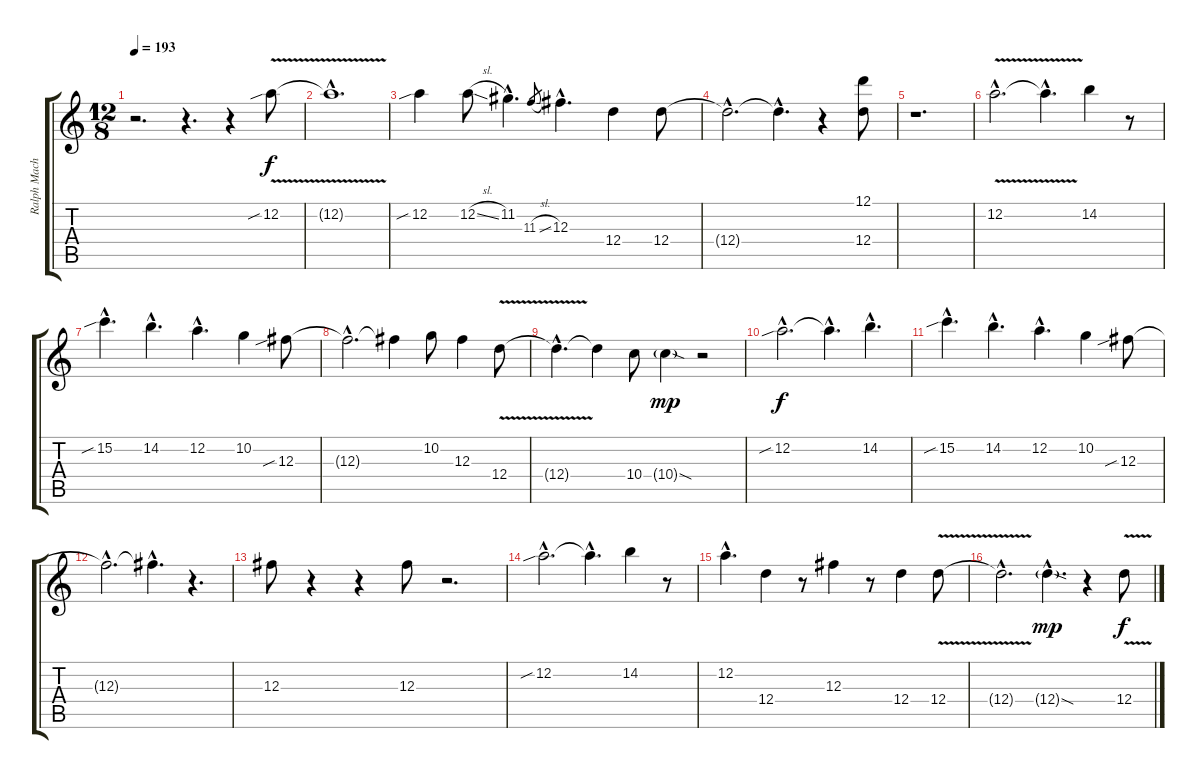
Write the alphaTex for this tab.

\track ("Ralph Machio (open D)" "Ralph Mach") {instrument electricguitarclean}
\staff {score tabs}
\tuning (D4 A3 Gb3 D3 A2 D2) {hide}
\ts (12 8)
\tempo 193
\clef g2
\ks c
r.2{d dy f} r.4{d} r.4 12.2{v sib}.8 |
12.2{hac t}.1{d} |
12.2{sib}.4 12.2{sl}.8 11.2{hac}.4{d} 11.3{sl}.8{gr} 12.3{hac}.4{d} 12.4.4 12.4.8 |
12.4{hac t}.2{d} 12.4{hac t}.4{d} r.4 (12.1 12.4).8 |
r.1{d} |
12.2{v hac}.2{d} 12.2{hac t}.4{d} 14.2.4 r.8 |
15.2{sib hac}.4{d} 14.2{hac}.4{d} 12.2{hac}.4{d} 10.2.4 12.3{sib}.8 |
12.3{hac t}.2{d} 12.3{t}.4 10.2.8 12.3.4 12.4{v}.8 |
12.4{hac t}.4{d} 12.4{t}.4 10.4.8 10.4{sod g}.4{dy mp} r.2 |
12.2{sib hac}.2{d dy f} 12.2{hac t}.4{d} 14.2{hac}.4{d} |
15.2{sib hac}.4{d} 14.2{hac}.4{d} 12.2{hac}.4{d} 10.2.4 12.3{sib}.8 |
12.3{hac t}.2{d} 12.3{hac t}.4{d} r.4{d} |
12.3.8 r.4 r.4 12.3.8 r.2{d} |
12.2{sib hac}.2{d} 12.2{hac t}.4{d} 14.2.4 r.8 |
12.2{hac}.4{d} 12.4.4 r.8 12.3.4 r.8 12.4.4 12.4{v}.8 |
12.4{hac t}.2{d} 12.4{sod g hac}.4{d dy mp} r.4 12.4{v}.8{dy f}
